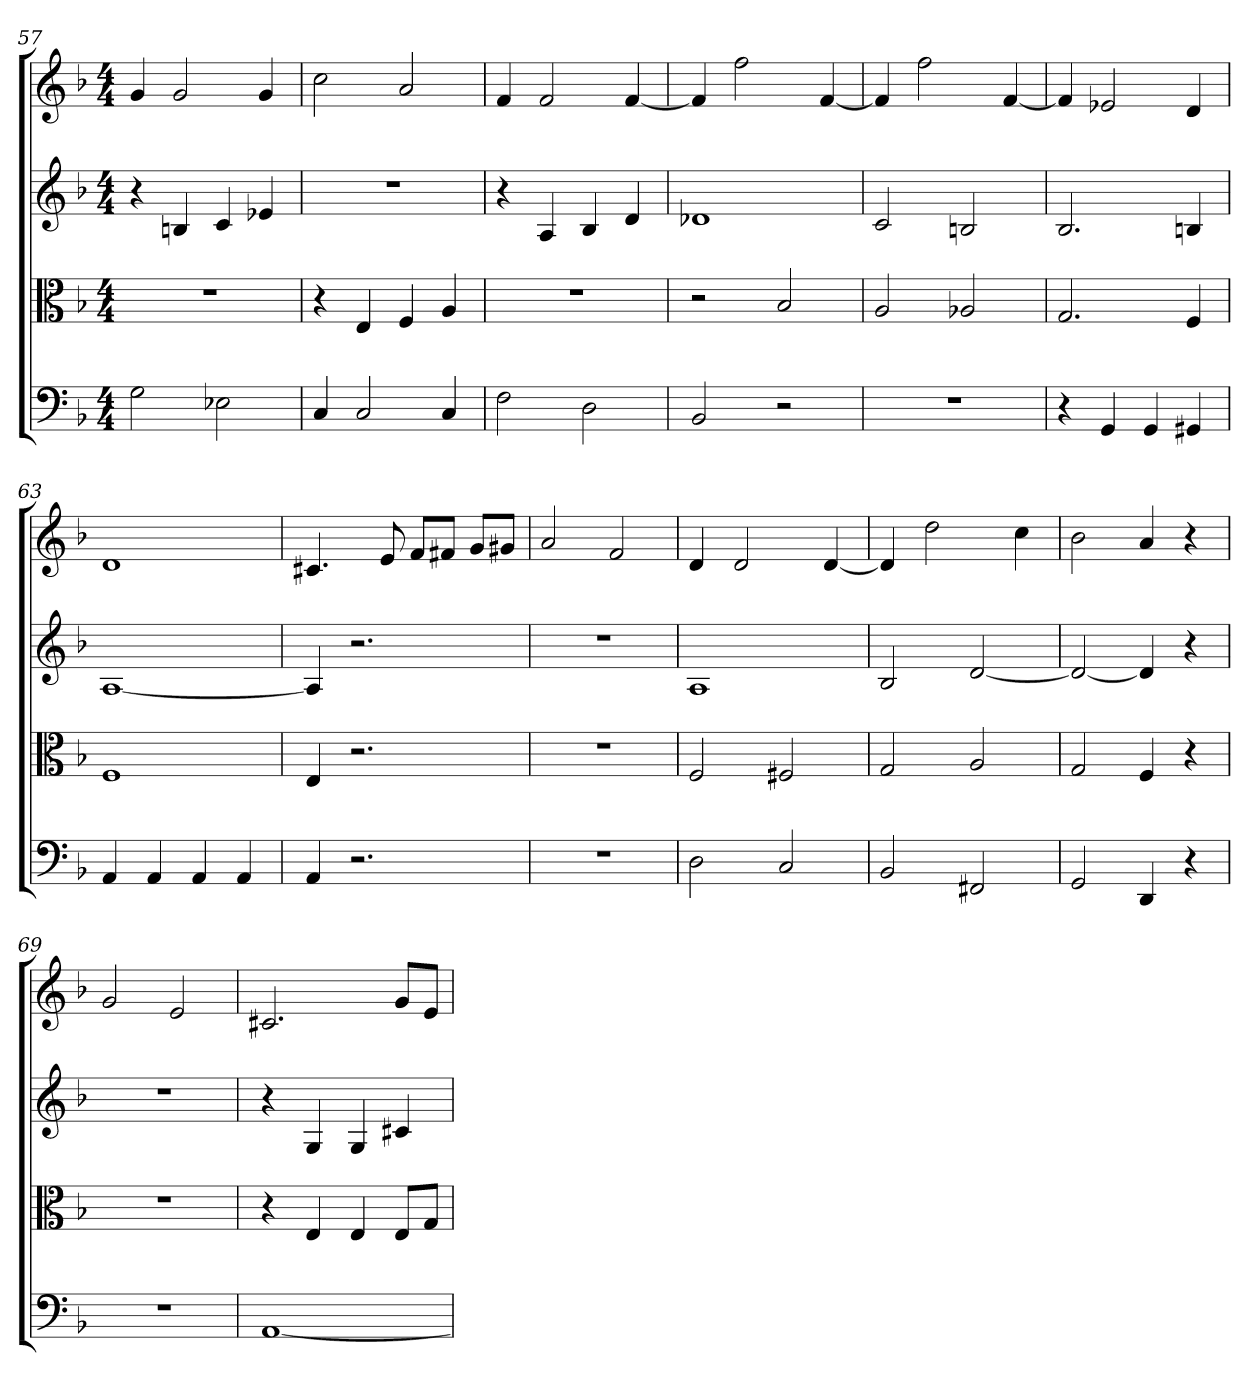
**kern	**kern	**kern	**kern
*part4	*part3	*part2	*part1
*staff4	*staff3	*staff2	*staff1
*clefF4	*clefC3	*clefG2	*clefG2
*k[b-]	*k[b-]	*k[b-]	*k[b-]
*d:	*d:	*d:	*d:
*M4/4	*M4/4	*M4/4	*M4/4
=57	=57	=57	=57
2G	1r	4r	4g
.	.	4Bn	2g
2E-X	.	4c	.
.	.	4e-X	4g
=58	=58	=58	=58
4C	4r	1r	2cc
2C	4E	.	.
.	4F	.	2a
4C	4A	.	.
=59	=59	=59	=59
2F	1r	4r	4f
.	.	4A	2f
2D	.	4B-	.
.	.	4d	[4f
=60	=60	=60	=60
2BB-	2r	1d-X	4f]
.	.	.	2ff
2r	2B-	.	.
.	.	.	[4f
=61	=61	=61	=61
1r	2A	2c	4f]
.	.	.	2ff
.	2A-X	2Bn	.
.	.	.	[4f
=62	=62	=62	=62
4r	2.G	2.B-	4f]
4GG	.	.	2e-X
4GG	.	.	.
4GG#X	4F	4Bn	4d
=63	=63	=63	=63
4AA	1F	[1A	1d
4AA	.	.	.
4AA	.	.	.
4AA	.	.	.
=64	=64	=64	=64
4AA	4E	4A]	4.c#X
2.r	2.r	2.r	.
.	.	.	8e
.	.	.	8f/L
.	.	.	8f#X/J
.	.	.	8g/L
.	.	.	8g#X/J
=65	=65	=65	=65
1r	1r	1r	2a
.	.	.	2f
=66	=66	=66	=66
2D	2F	1A	4d
.	.	.	2d
2C	2F#X	.	.
.	.	.	[4d
=67	=67	=67	=67
2BB-	2G	2B-	4d]
.	.	.	2dd
2FF#X	2A	[2d	.
.	.	.	4cc
=68	=68	=68	=68
2GG	2G	2d_	2b-
4DD	4F	4d]	4a
4r	4r	4r	4r
=69	=69	=69	=69
1r	1r	1r	2g
.	.	.	2e
=70	=70	=70	=70
[1AA	4r	4r	2.c#X
.	4E	4G	.
.	4E	4G	.
.	8E/L	4c#X	8g/L
.	8G/J	.	8e/J
=	=	=	=
*-	*-	*-	*-
